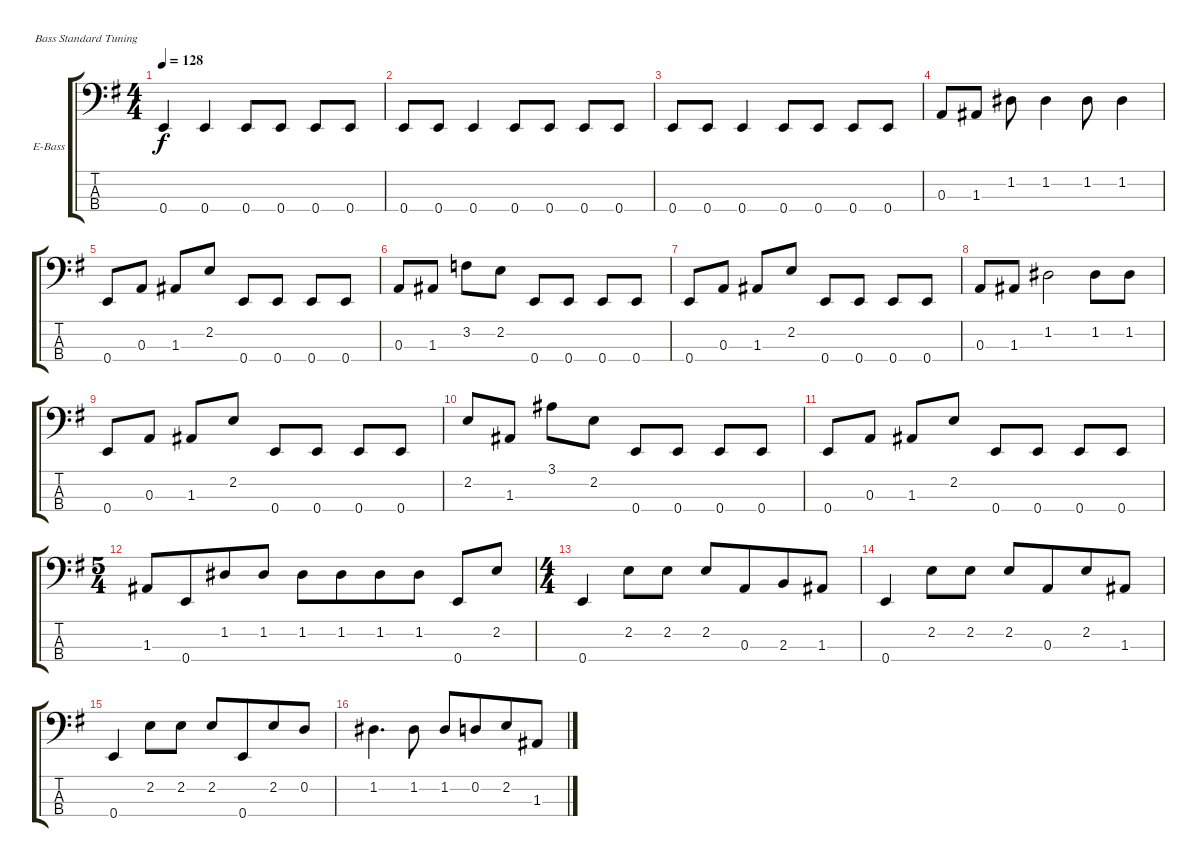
\bracketExtendMode groupsimilarinstruments
\firstSystemTrackNameOrientation horizontal
\otherSystemsTrackNameOrientation horizontal
\track ("Bass" "E-Bass") {instrument electricbasspick}
\staff {score tabs}
\tuning (G2 D2 A1 E1)
\ts (4 4)
\tempo 128
\clef f4
\scale
1.05549
\ks g
0.4{t}.4{dy f} 0.4.4 0.4.8 0.4.8 0.4.8 0.4.8 |
\scale
0.944515 0.4.8 0.4.8 0.4.4 0.4.8 0.4.8 0.4.8 0.4.8 |
\scale
1.05549 0.4.8 0.4.8 0.4.4 0.4.8 0.4.8 0.4.8 0.4.8 |
\scale
0.944515 0.3.8 1.3.8 1.2.8 1.2.4 1.2.8 1.2.4 |
\scale
1.05549 0.4.8 0.3.8 1.3.8 2.2.8 0.4.8 0.4.8 0.4.8 0.4.8 |
\scale
0.944515 0.3.8 1.3.8 3.2.8 2.2.8 0.4.8 0.4.8 0.4.8 0.4.8 |
\scale
1.05549 0.4.8 0.3.8 1.3.8 2.2.8 0.4.8 0.4.8 0.4.8 0.4.8 |
\scale
0.944515 0.3.8 1.3.8 1.2.2 1.2.8 1.2.8 |
\scale
1.05549 0.4.8 0.3.8 1.3.8 2.2.8 0.4.8 0.4.8 0.4.8 0.4.8 |
\scale
0.944515 2.2.8 1.3.8 3.1.8 2.2.8 0.4.8 0.4.8 0.4.8 0.4.8 |
\scale
1.05549 0.4.8 0.3.8 1.3.8 2.2.8 0.4.8 0.4.8 0.4.8 0.4.8 |
\ts (5 4)
\beaming (8 4 4 6)
\scale
0.944515 1.3.8 0.4.8 1.2.8 1.2.8 1.2.8 1.2.8 1.2.8 1.2.8 0.4.8 2.2.8 |
\ts (4 4)
\beaming (8 4 4 6)
\scale
1.08575 0.4.4 2.2.8 2.2.8 2.2.8 0.3.8 2.3.8 1.3.8 |
\scale
0.91425 0.4.4 2.2.8 2.2.8 2.2.8 0.3.8 2.2.8 1.3.8 |
\scale
1.05549 0.4.4 2.2.8 2.2.8 2.2.8 0.4.8 2.2.8 0.2.8 |
\scale
0.944515 1.2.4{d} 1.2.8 1.2.8 0.2.8 2.2.8 1.3.8
